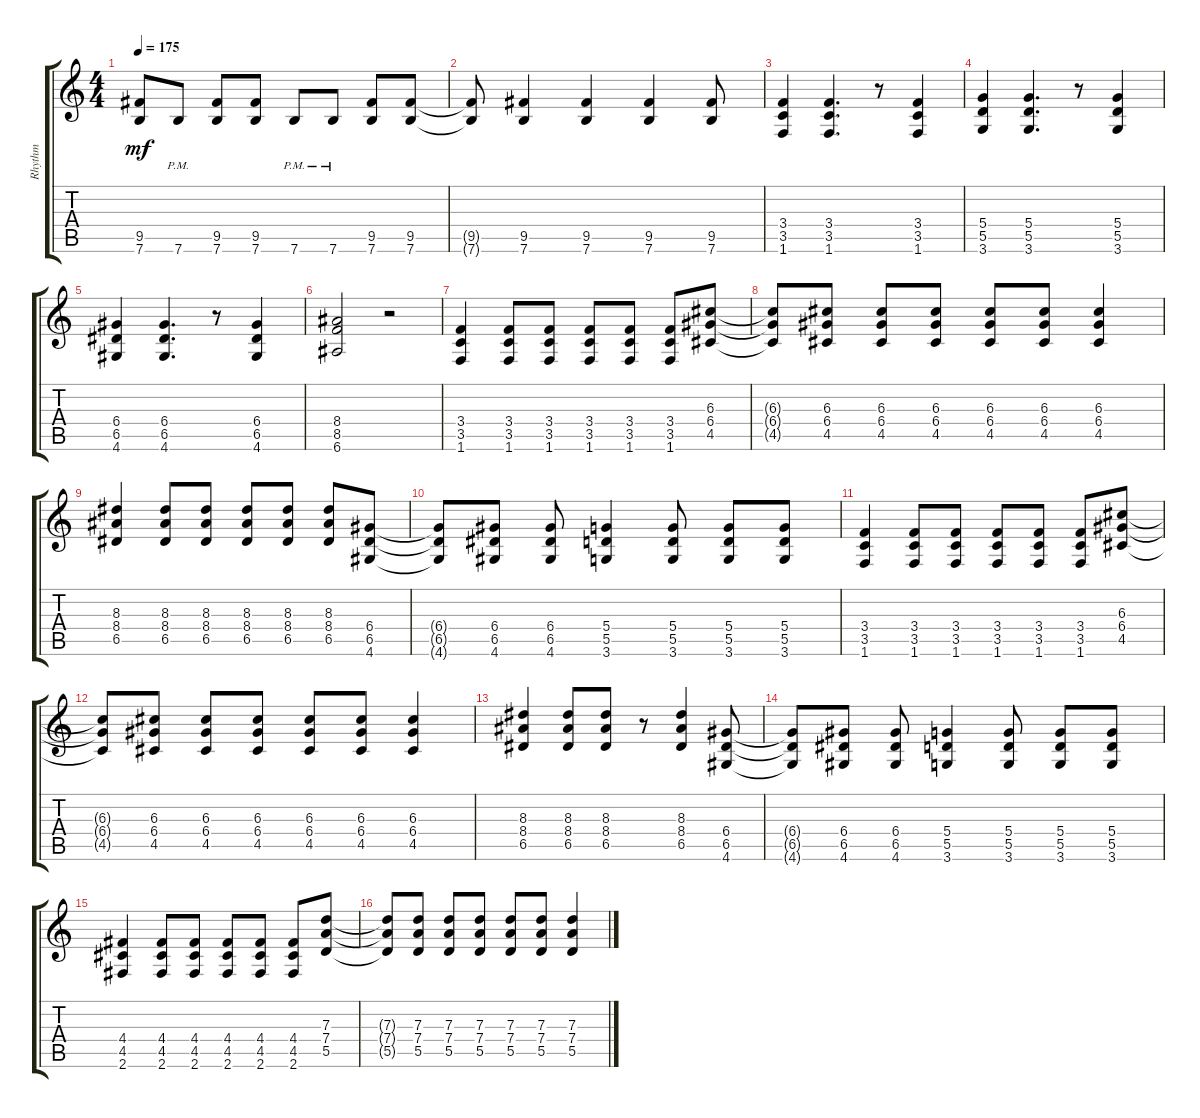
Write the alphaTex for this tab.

\track ("Rhythm" "Rhythm") {instrument overdrivenguitar}
\staff {score tabs}
\tuning (E4 B3 G3 D3 A2 E2) {hide}
\ts (4 4)
\tempo 175
\clef g2
\ks c
(9.5 7.6).8{dy mf} 7.6{pm}.8 (9.5 7.6).8 (9.5 7.6).8 7.6{pm}.8 7.6{pm}.8 (9.5 7.6).8 (9.5 7.6).8 |
(9.5{t} 7.6{t}).8 (9.5 7.6).4 (9.5 7.6).4 (9.5 7.6).4 (9.5 7.6).8 |
(3.4 3.5 1.6).4 (3.4 3.5 1.6).4{d} r.8 (3.4 3.5 1.6).4 |
(5.4 5.5 3.6).4 (5.4 5.5 3.6).4{d} r.8 (5.4 5.5 3.6).4 |
(6.4 6.5 4.6).4 (6.4 6.5 4.6).4{d} r.8 (6.4 6.5 4.6).4 |
(8.4 8.5 6.6).2 r.2 |
(3.4 3.5 1.6).4 (3.4 3.5 1.6).8 (3.4 3.5 1.6).8 (3.4 3.5 1.6).8 (3.4 3.5 1.6).8 (3.4 3.5 1.6).8 (6.3 6.4 4.5).8 |
(6.3{t} 6.4{t} 4.5{t}).8 (6.3 6.4 4.5).8 (6.3 6.4 4.5).8 (6.3 6.4 4.5).8 (6.3 6.4 4.5).8 (6.3 6.4 4.5).8 (6.3 6.4 4.5).4 |
(8.3 8.4 6.5).4 (8.3 8.4 6.5).8 (8.3 8.4 6.5).8 (8.3 8.4 6.5).8 (8.3 8.4 6.5).8 (8.3 8.4 6.5).8 (6.4 6.5 4.6).8 |
(6.4{t} 6.5{t} 4.6{t}).8 (6.4 6.5 4.6).8 (6.4 6.5 4.6).8 (5.4 5.5 3.6).4 (5.4 5.5 3.6).8 (5.4 5.5 3.6).8 (5.4 5.5 3.6).8 |
(3.4 3.5 1.6).4 (3.4 3.5 1.6).8 (3.4 3.5 1.6).8 (3.4 3.5 1.6).8 (3.4 3.5 1.6).8 (3.4 3.5 1.6).8 (6.3 6.4 4.5).8 |
(6.3{t} 6.4{t} 4.5{t}).8 (6.3 6.4 4.5).8 (6.3 6.4 4.5).8 (6.3 6.4 4.5).8 (6.3 6.4 4.5).8 (6.3 6.4 4.5).8 (6.3 6.4 4.5).4 |
(8.3 8.4 6.5).4 (8.3 8.4 6.5).8 (8.3 8.4 6.5).8 r.8 (8.3 8.4 6.5).4 (6.4 6.5 4.6).8 |
(6.4{t} 6.5{t} 4.6{t}).8 (6.4 6.5 4.6).8 (6.4 6.5 4.6).8 (5.4 5.5 3.6).4 (5.4 5.5 3.6).8 (5.4 5.5 3.6).8 (5.4 5.5 3.6).8 |
(4.4 4.5 2.6).4 (4.4 4.5 2.6).8 (4.4 4.5 2.6).8 (4.4 4.5 2.6).8 (4.4 4.5 2.6).8 (4.4 4.5 2.6).8 (7.3 7.4 5.5).8 |
(7.3{t} 7.4{t} 5.5{t}).8 (7.3 7.4 5.5).8 (7.3 7.4 5.5).8 (7.3 7.4 5.5).8 (7.3 7.4 5.5).8 (7.3 7.4 5.5).8 (7.3 7.4 5.5).4
